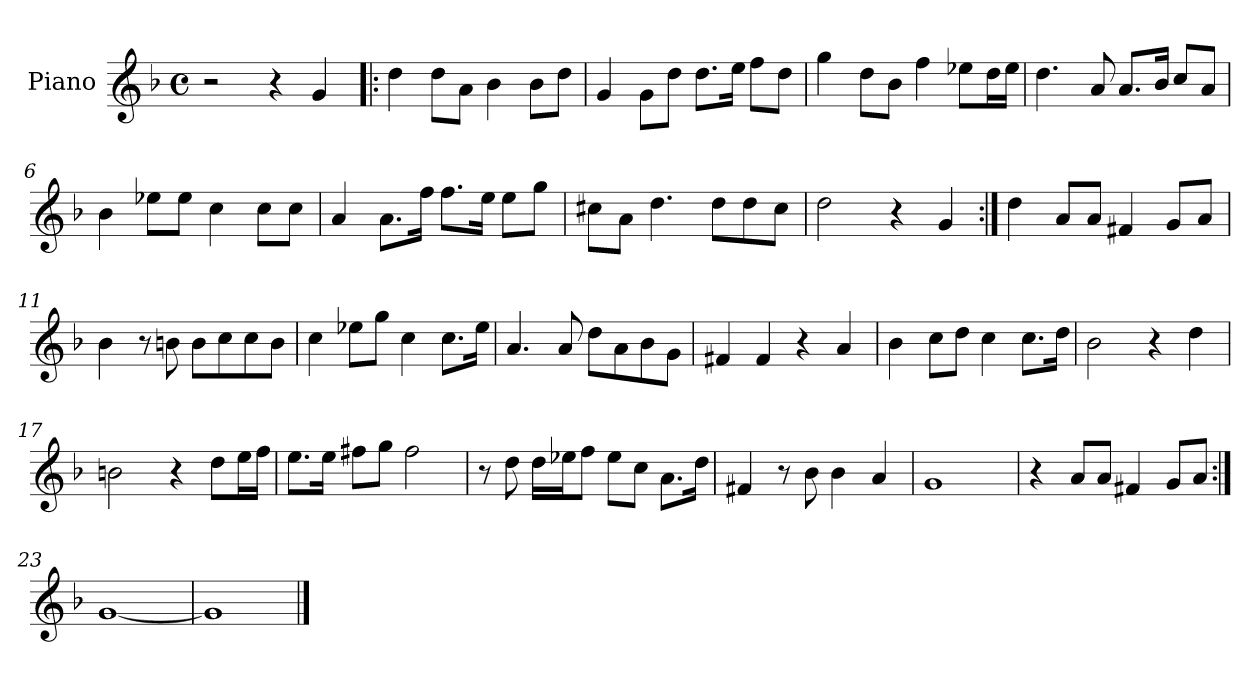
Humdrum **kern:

**kern
*part1
*staff1
*I"Piano
*I'Pno.
*clefG2
*k[b-]
*M4/4
*met(c)
=1
2r
4r
4g/
=2!|:
4dd\
8dd\L
8a\J
4b-\
8b-\L
8dd\J
=3
4g/
8g\L
8dd\J
8.dd\L
16ee\Jk
8ff\L
8dd\J
=4
4gg\
8dd\L
8b-\J
4ff\
8ee-X\L
16dd\L
16ee-\JJ
=5
4.dd\
8a/
8.a/L
16b-/Jk
8cc/L
8a/J
=6
4b-\
8ee-X\L
8ee-\J
4cc\
8cc\L
8cc\J
!!LO:LB:g=z
=7
4a/
8.a\L
16ff\Jk
8.ff\L
16ee\Jk
8ee\L
8gg\J
=8
8cc#X\L
8a\J
4.dd\
8dd\L
8dd\
8cc#\J
=9
2dd\
4r
4g/
=10:|!
4dd\
8a/L
8a/J
4f#X/
8g/L
8a/J
=11
4b-\
8r
8bn\
8b\L
8cc\
8cc\
8b\J
=12
4cc\
8ee-X\L
8gg\J
4cc\
8.cc\L
16ee-\Jk
!!LO:LB:g=z
=13
4.a/
8a/
8dd\L
8a\
8b-\
8g\J
=14
4f#X/
4f#/
4r
4a/
=15
4b-\
8cc\L
8dd\J
4cc\
8.cc\L
16dd\Jk
=16
2b-\
4r
4dd\
=17
2bn\
4r
8dd\L
16ee\L
16ff\JJ
=18
8.ee\L
16ee\Jk
8ff#X\L
8gg\J
2ff#\
=19
8r
8dd\
16dd\LL
16ee-X\J
8ff\J
8ee-\L
8cc\J
8.a\L
16dd\Jk
!!LO:LB:g=z
=20
4f#X/
8r
8b-\
4b-\
4a/
=21
1g
=22
4r
8a/L
8a/J
4f#X/
8g/L
8a/J
=23:|!
[1g
=24
1g]
==
*-
